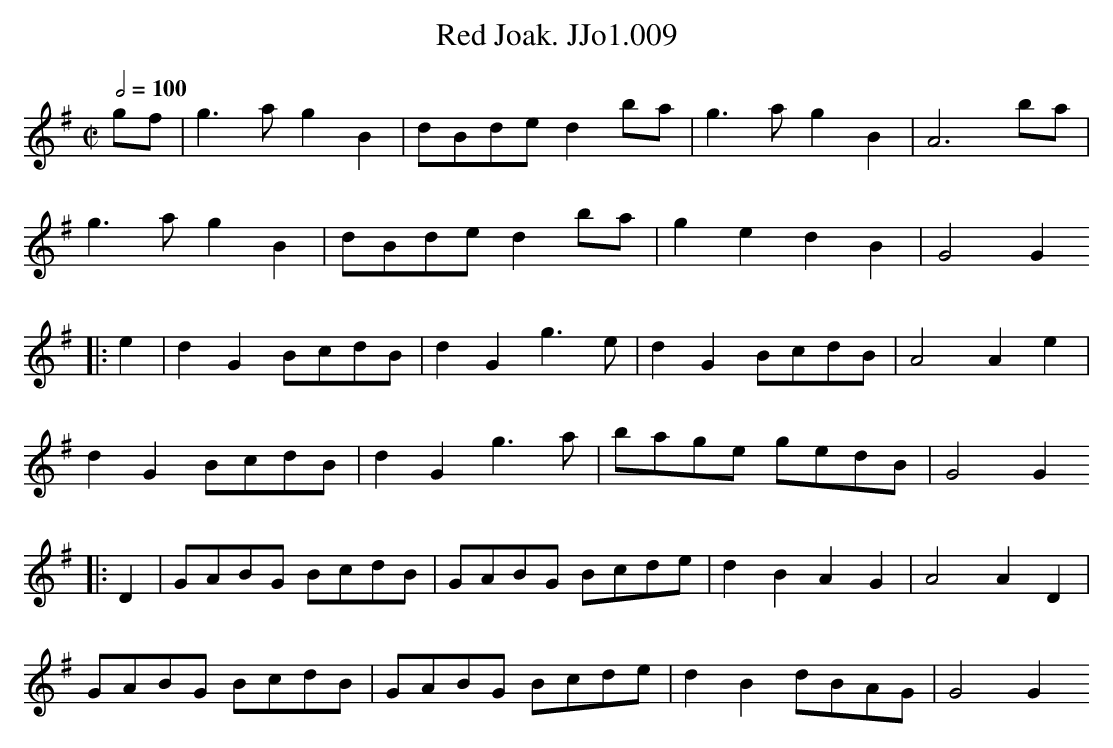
X:1
T:Red Joak. JJo1.009
M:C|
Q:1/2=100
L:1/8
K:G
gf | g3a g2B2 | dBde d2ba | g3a g2B2 | A6 ba |
g3a g2B2 | dBde d2ba | g2e2 d2B2 | G4 G2 😐
|: e2 |d2G2 BcdB | d2G2 g3e | d2G2 BcdB | A4 A2e2 |
d2G2 BcdB | d2G2 g3a | bage gedB | G4 G2 😐
|: D2 |GABG BcdB | GABG Bcde | d2B2 A2G2 | A4 A2D2 |
GABG BcdB | GABG Bcde | d2B2 dBAG | G4 G2 😐
